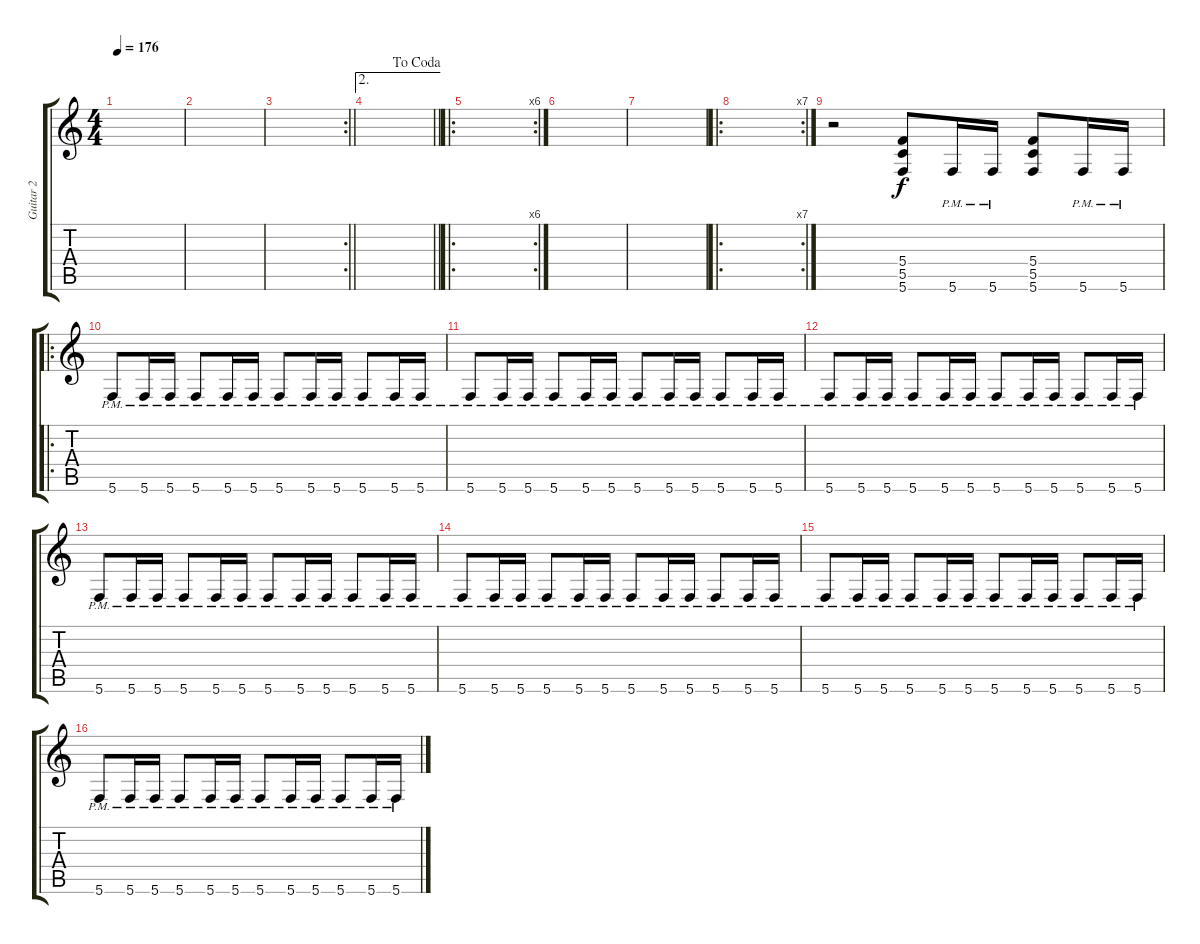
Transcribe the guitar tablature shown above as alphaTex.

\track ("Guitar 2" "Guitar 2") {instrument distortionguitar}
\staff {score tabs}
\tuning (E4 C4 G3 C3 G2 C2) {hide}
\ts (4 4)
\tempo 176
\clef g2
\ks c
|
|
\rc 2
\barLineRight lightlight
|
\ae 2
\jump dacoda
\barLineRight lightlight
|
\ro
\rc 6
|
|
|
\ro
\rc 7
|
r.2 (5.4 5.5 5.6).8 5.6{pm}.16 5.6{pm}.16 (5.4 5.5 5.6).8 5.6{pm}.16 5.6{pm}.16 |
\ro
5.6{pm}.8 5.6{pm}.16 5.6{pm}.16 5.6{pm}.8 5.6{pm}.16 5.6{pm}.16 5.6{pm}.8 5.6{pm}.16 5.6{pm}.16 5.6{pm}.8 5.6{pm}.16 5.6{pm}.16 |
5.6{pm}.8 5.6{pm}.16 5.6{pm}.16 5.6{pm}.8 5.6{pm}.16 5.6{pm}.16 5.6{pm}.8 5.6{pm}.16 5.6{pm}.16 5.6{pm}.8 5.6{pm}.16 5.6{pm}.16 |
5.6{pm}.8 5.6{pm}.16 5.6{pm}.16 5.6{pm}.8 5.6{pm}.16 5.6{pm}.16 5.6{pm}.8 5.6{pm}.16 5.6{pm}.16 5.6{pm}.8 5.6{pm}.16 5.6{pm}.16 |
5.6{pm}.8 5.6{pm}.16 5.6{pm}.16 5.6{pm}.8 5.6{pm}.16 5.6{pm}.16 5.6{pm}.8 5.6{pm}.16 5.6{pm}.16 5.6{pm}.8 5.6{pm}.16 5.6{pm}.16 |
5.6{pm}.8 5.6{pm}.16 5.6{pm}.16 5.6{pm}.8 5.6{pm}.16 5.6{pm}.16 5.6{pm}.8 5.6{pm}.16 5.6{pm}.16 5.6{pm}.8 5.6{pm}.16 5.6{pm}.16 |
5.6{pm}.8 5.6{pm}.16 5.6{pm}.16 5.6{pm}.8 5.6{pm}.16 5.6{pm}.16 5.6{pm}.8 5.6{pm}.16 5.6{pm}.16 5.6{pm}.8 5.6{pm}.16 5.6{pm}.16 |
5.6{pm}.8 5.6{pm}.16 5.6{pm}.16 5.6{pm}.8 5.6{pm}.16 5.6{pm}.16 5.6{pm}.8 5.6{pm}.16 5.6{pm}.16 5.6{pm}.8 5.6{pm}.16 5.6{pm}.16
